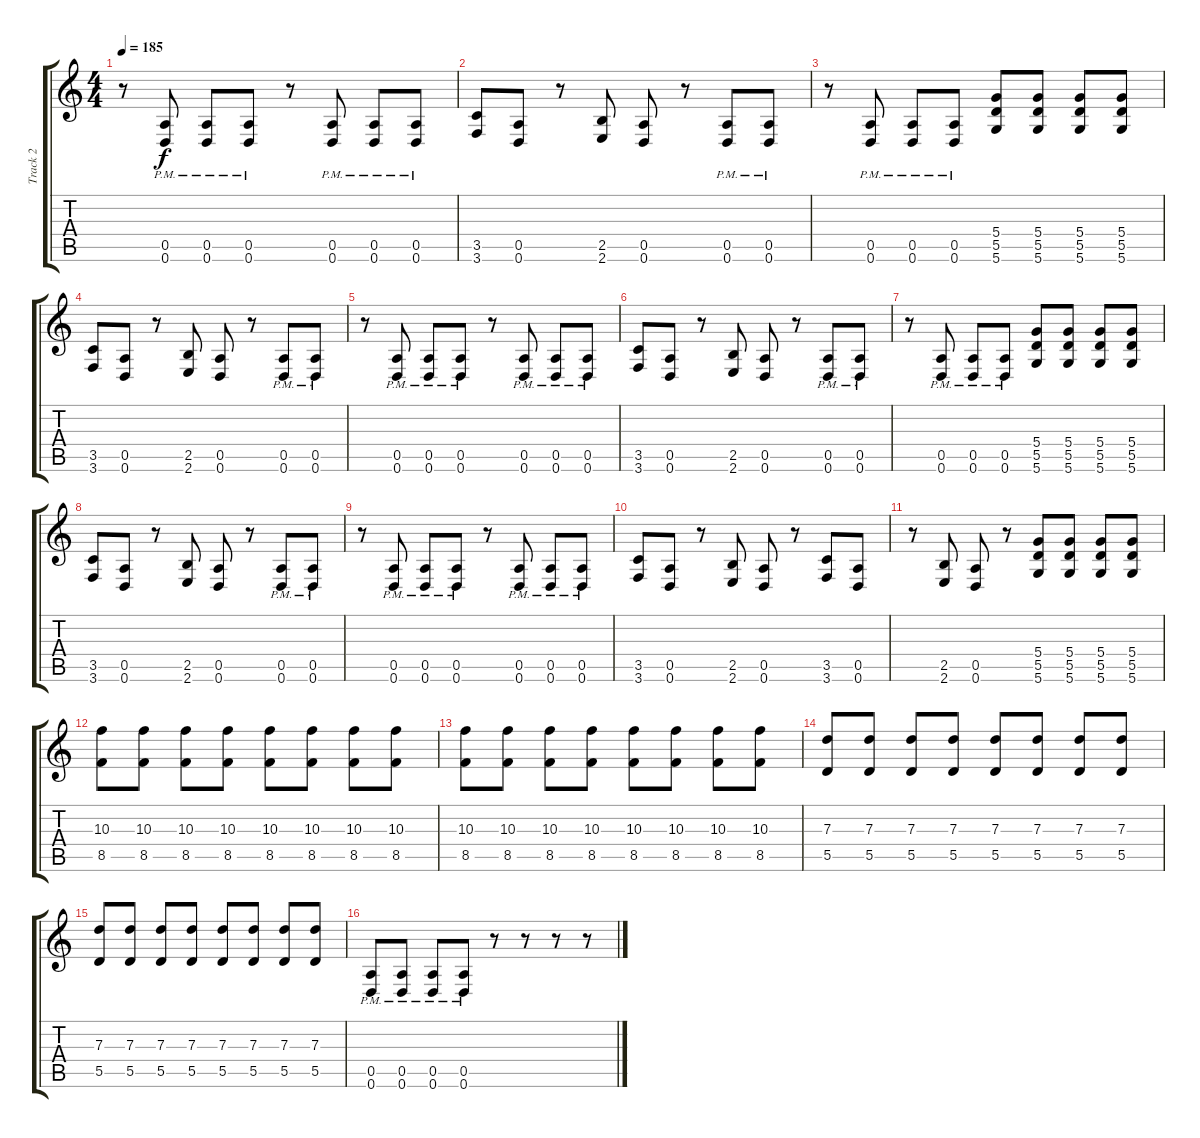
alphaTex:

\track ("Track 2" "Track 2") {instrument distortionguitar}
\staff {score tabs}
\tuning (E4 B3 G3 D3 A2 D2) {hide}
\ts (4 4)
\tempo 185
\clef g2
\ks c
r.8{dy f} (0.5{pm} 0.6{pm}).8 (0.5{pm} 0.6{pm}).8 (0.5{pm} 0.6{pm}).8 r.8 (0.5{pm} 0.6{pm}).8 (0.5{pm} 0.6{pm}).8 (0.5{pm} 0.6{pm}).8 |
(3.5 3.6).8 (0.5 0.6).8 r.8 (2.5 2.6).8 (0.5 0.6).8 r.8 (0.5{pm} 0.6{pm}).8 (0.5{pm} 0.6{pm}).8 |
r.8 (0.5{pm} 0.6{pm}).8 (0.5{pm} 0.6{pm}).8 (0.5{pm} 0.6{pm}).8 (5.4 5.5 5.6).8 (5.4 5.5 5.6).8 (5.4 5.5 5.6).8 (5.4 5.5 5.6).8 |
(3.5 3.6).8 (0.5 0.6).8 r.8 (2.5 2.6).8 (0.5 0.6).8 r.8 (0.5{pm} 0.6{pm}).8 (0.5{pm} 0.6{pm}).8 |
r.8 (0.5{pm} 0.6{pm}).8 (0.5{pm} 0.6{pm}).8 (0.5{pm} 0.6{pm}).8 r.8 (0.5{pm} 0.6{pm}).8 (0.5{pm} 0.6{pm}).8 (0.5{pm} 0.6{pm}).8 |
(3.5 3.6).8 (0.5 0.6).8 r.8 (2.5 2.6).8 (0.5 0.6).8 r.8 (0.5{pm} 0.6{pm}).8 (0.5{pm} 0.6{pm}).8 |
r.8 (0.5{pm} 0.6{pm}).8 (0.5{pm} 0.6{pm}).8 (0.5{pm} 0.6{pm}).8 (5.4 5.5 5.6).8 (5.4 5.5 5.6).8 (5.4 5.5 5.6).8 (5.4 5.5 5.6).8 |
(3.5 3.6).8 (0.5 0.6).8 r.8 (2.5 2.6).8 (0.5 0.6).8 r.8 (0.5{pm} 0.6{pm}).8 (0.5{pm} 0.6{pm}).8 |
r.8 (0.5{pm} 0.6{pm}).8 (0.5{pm} 0.6{pm}).8 (0.5{pm} 0.6{pm}).8 r.8 (0.5{pm} 0.6{pm}).8 (0.5{pm} 0.6{pm}).8 (0.5{pm} 0.6{pm}).8 |
(3.5 3.6).8 (0.5 0.6).8 r.8 (2.5 2.6).8 (0.5 0.6).8 r.8 (3.5 3.6).8 (0.5 0.6).8 |
r.8 (2.5 2.6).8 (0.5 0.6).8 r.8 (5.4 5.5 5.6).8 (5.4 5.5 5.6).8 (5.4 5.5 5.6).8 (5.4 5.5 5.6).8 |
(10.3 8.5).8 (10.3 8.5).8 (10.3 8.5).8 (10.3 8.5).8 (10.3 8.5).8 (10.3 8.5).8 (10.3 8.5).8 (10.3 8.5).8 |
(10.3 8.5).8 (10.3 8.5).8 (10.3 8.5).8 (10.3 8.5).8 (10.3 8.5).8 (10.3 8.5).8 (10.3 8.5).8 (10.3 8.5).8 |
(7.3 5.5).8 (7.3 5.5).8 (7.3 5.5).8 (7.3 5.5).8 (7.3 5.5).8 (7.3 5.5).8 (7.3 5.5).8 (7.3 5.5).8 |
(7.3 5.5).8 (7.3 5.5).8 (7.3 5.5).8 (7.3 5.5).8 (7.3 5.5).8 (7.3 5.5).8 (7.3 5.5).8 (7.3 5.5).8 |
(0.5{pm} 0.6{pm}).8 (0.5{pm} 0.6{pm}).8 (0.5{pm} 0.6{pm}).8 (0.5{pm} 0.6{pm}).8 r.8 r.8 r.8 r.8
